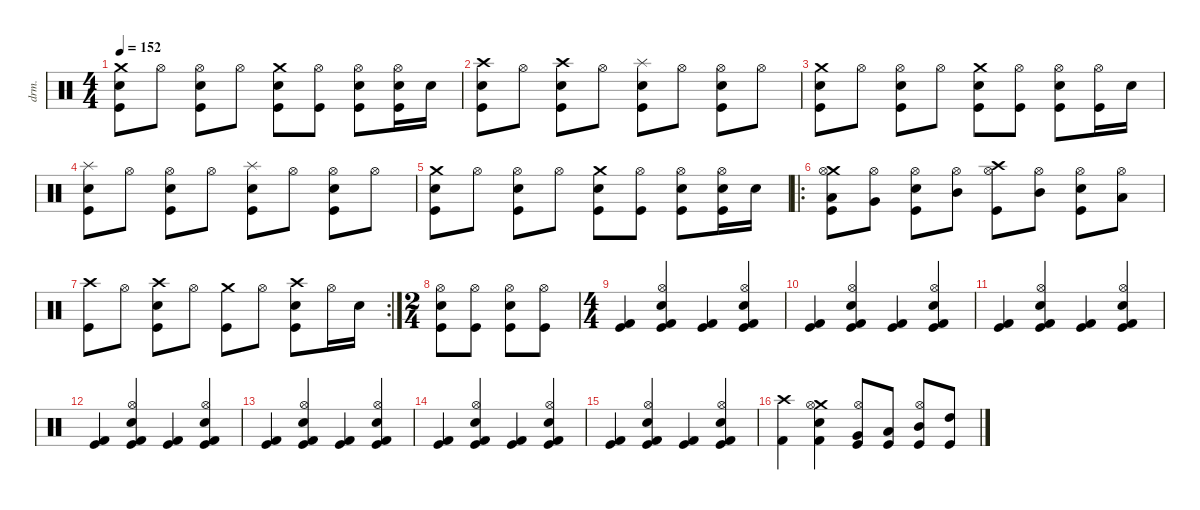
\defaultSystemsLayout 4
\hideDynamics
\bracketExtendMode nobrackets
\track ("Drums" "drm.") {instrument percussion}
\staff {score}
\articulation defaults
\ts (4 4)
\tempo 152
\clef neutral
\ks c
("Crash medium (hit)" "Snare (hit) 2" "Kick (hit)").8{dy f} "Hi-Hat (open)".8 ("Hi-Hat (open)" "Snare (hit) 2" "Kick (hit)").8 "Hi-Hat (open)".8 ("Crash medium (hit)" "Snare (hit) 2" "Kick (hit)").8 ("Hi-Hat (open)" "Kick (hit)").8 ("Hi-Hat (open)" "Snare (hit) 2" "Kick (hit)").8 ("Hi-Hat (open)" "Snare (hit) 2" "Kick (hit)").16 "Snare (hit) 2".16 |
("Crash high (hit)" "Snare (hit) 2" "Kick (hit)").8 "Hi-Hat (open)".8 ("Crash high (hit)" "Snare (hit) 2" "Kick (hit)").8 "Hi-Hat (open)".8 ("Splash (hit)" "Snare (hit) 2" "Kick (hit)").8 "Hi-Hat (open)".8 ("Hi-Hat (open)" "Snare (hit) 2" "Kick (hit)").8 "Hi-Hat (open)".8 |
("Crash medium (hit)" "Snare (hit) 2" "Kick (hit)").8 "Hi-Hat (open)".8 ("Hi-Hat (open)" "Snare (hit) 2" "Kick (hit)").8 "Hi-Hat (open)".8 ("Crash medium (hit)" "Snare (hit) 2" "Kick (hit)").8 ("Hi-Hat (open)" "Kick (hit)").8 ("Hi-Hat (open)" "Snare (hit) 2" "Kick (hit)").8 ("Hi-Hat (open)" "Kick (hit)").16 "Snare (hit) 2".16 |
("Splash (hit)" "Snare (hit) 2" "Kick (hit)").8 "Hi-Hat (open)".8 ("Hi-Hat (open)" "Snare (hit) 2" "Kick (hit)").8 "Hi-Hat (open)".8 ("Splash (hit)" "Snare (hit) 2" "Kick (hit)").8 "Hi-Hat (open)".8 ("Hi-Hat (open)" "Snare (hit) 2" "Kick (hit)").8 "Hi-Hat (open)".8 |
("Crash medium (hit)" "Snare (hit) 2" "Kick (hit)").8 "Hi-Hat (open)".8 ("Hi-Hat (open)" "Snare (hit) 2" "Kick (hit)").8 "Hi-Hat (open)".8 ("Crash medium (hit)" "Snare (hit) 2" "Kick (hit)").8 ("Hi-Hat (open)" "Kick (hit)").8 ("Hi-Hat (open)" "Snare (hit) 2" "Kick (hit)").8 ("Hi-Hat (open)" "Snare (hit) 2" "Kick (hit)").16 "Snare (hit) 2".16 |
\ro
("Low Floor Tom (hit)" "Crash medium (hit)" "Kick (hit)" "Hi-Hat (open)").8{dy ff} ("Very Low Tom (hit)" "Hi-Hat (open)").8 ("Snare (hit) 2" "Kick (hit)" "Hi-Hat (open)").8 ("Mid Tom (hit)" "Hi-Hat (open)").8 ("Crash high (hit)" "Kick (hit)" "Hi-Hat (open)").8{dy f} ("Mid Tom (hit)" "Hi-Hat (open)").8{dy ff} ("Snare (hit) 2" "Kick (hit)" "Hi-Hat (open)").8 ("Low Tom (hit)" "Hi-Hat (open)").8{dy f} |
\rc 2
("Crash high (hit)" "Kick (hit)").8 "Hi-Hat (open)".8 ("Crash high (hit)" "Snare (hit) 2" "Kick (hit)").8 "Hi-Hat (open)".8 ("Crash medium (hit)" "Kick (hit)").8 "Hi-Hat (open)".8 ("Crash high (hit)" "Snare (hit) 2" "Kick (hit)").8 "Hi-Hat (open)".16 "Snare (hit) 2".16 |
\ts (2 4)
("Hi-Hat (open)" "Snare (hit) 2" "Kick (hit)").8 ("Hi-Hat (open)" "Kick (hit)").8 ("Hi-Hat (open)" "Snare (hit) 2" "Kick (hit)").8 ("Hi-Hat (open)" "Kick (hit)").8 |
\ts (4 4)
("Kick (hit)" "Kick (hit) 2").4 ("Kick (hit)" "Kick (hit) 2" "Snare (hit) 2" "Hi-Hat (open)").4 ("Kick (hit)" "Kick (hit) 2").4 ("Kick (hit)" "Kick (hit) 2" "Snare (hit) 2" "Hi-Hat (open)").4 |
("Kick (hit)" "Kick (hit) 2").4 ("Kick (hit)" "Kick (hit) 2" "Snare (hit) 2" "Hi-Hat (open)").4 ("Kick (hit)" "Kick (hit) 2").4 ("Kick (hit)" "Kick (hit) 2" "Snare (hit) 2" "Hi-Hat (open)").4 |
("Kick (hit)" "Kick (hit) 2").4 ("Kick (hit)" "Kick (hit) 2" "Snare (hit) 2" "Hi-Hat (open)").4 ("Kick (hit)" "Kick (hit) 2").4 ("Kick (hit)" "Kick (hit) 2" "Snare (hit) 2" "Hi-Hat (open)").4 |
("Kick (hit)" "Kick (hit) 2").4 ("Kick (hit)" "Kick (hit) 2" "Snare (hit) 2" "Hi-Hat (open)").4 ("Kick (hit)" "Kick (hit) 2").4 ("Kick (hit)" "Kick (hit) 2" "Snare (hit) 2" "Hi-Hat (open)").4 |
("Kick (hit)" "Kick (hit) 2").4 ("Kick (hit)" "Kick (hit) 2" "Snare (hit) 2" "Hi-Hat (open)").4 ("Kick (hit)" "Kick (hit) 2").4 ("Kick (hit)" "Kick (hit) 2" "Snare (hit) 2" "Hi-Hat (open)").4 |
("Kick (hit)" "Kick (hit) 2").4 ("Kick (hit)" "Kick (hit) 2" "Snare (hit) 2" "Hi-Hat (open)").4 ("Kick (hit)" "Kick (hit) 2").4 ("Kick (hit)" "Kick (hit) 2" "Snare (hit) 2" "Hi-Hat (open)").4 |
("Kick (hit)" "Kick (hit) 2").4 ("Kick (hit)" "Kick (hit) 2" "Snare (hit) 2" "Hi-Hat (open)").4 ("Kick (hit)" "Kick (hit) 2").4 ("Kick (hit)" "Kick (hit) 2" "Snare (hit) 2" "Hi-Hat (open)").4 |
("Crash high (hit)" "Kick (hit) 2").4 ("Crash medium (hit)" "Kick (hit) 2" "Snare (hit) 2" "Hi-Hat (open)").4 ("Kick (hit)" "Very Low Tom (hit)" "Hi-Hat (open)").8 ("Kick (hit)" "Low Tom (hit)").8 ("Kick (hit)" "Mid Tom (hit)" "Hi-Hat (open)").8 ("Kick (hit)" "High Tom (hit)").8
